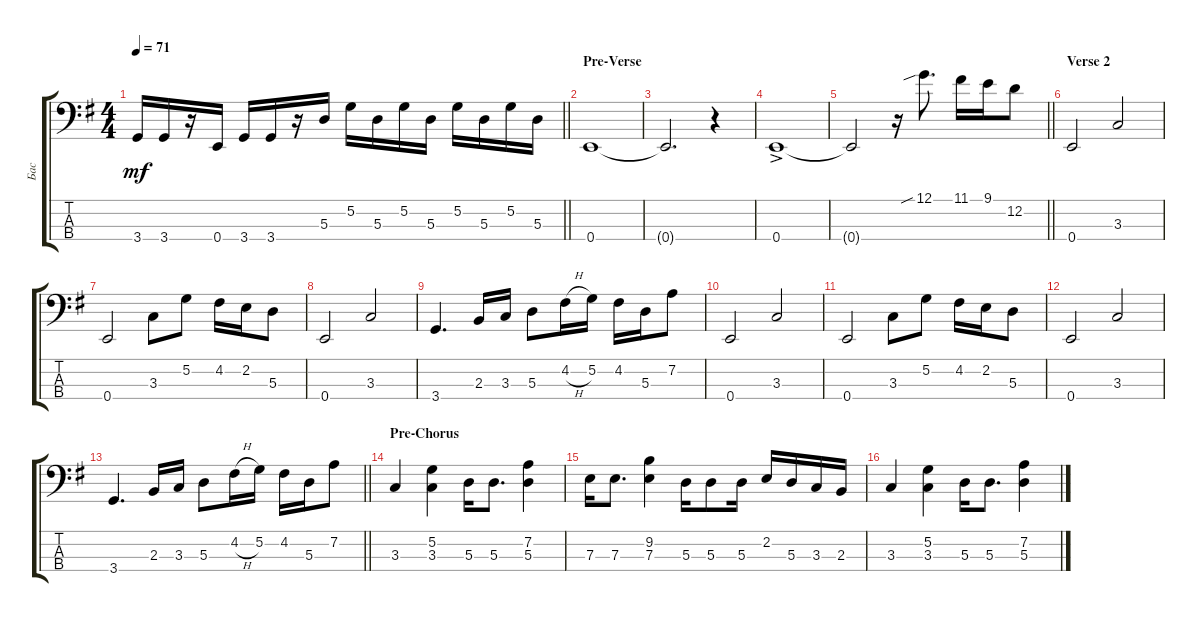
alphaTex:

\track ("Бас" "Бас") {instrument electricbassfinger}
\staff {score tabs}
\tuning (G2 D2 A1 E1) {hide}
\ts (4 4)
\tempo 71
\clef f4
\barLineRight lightlight
\ks eminor
3.4.16{dy mf} 3.4.16 r.16 0.4.16 3.4.16 3.4.16 r.16 5.3.16 5.2.16 5.3.16 5.2.16 5.3.16 5.2.16 5.3.16 5.2.16 5.3.16 |
\section ("" "Pre-Verse")
0.4.1 |
0.4{t}.2{d} r.4 |
0.4{ac}.1 |
\barLineRight lightlight
0.4{t}.2 r.16 12.1{sib}.8{d} 11.1.16 9.1.16 12.2.8 |
\section ("" "Verse 2")
0.4.2 3.3.2 |
0.4.2 3.3.8 5.2.8 4.2.16 2.2.16 5.3.8 |
0.4.2 3.3.2 |
3.4.4{d} 2.3.16 3.3.16 5.3.8 4.2{h}.16 5.2.16 4.2.16 5.3.16 7.2.8 |
0.4.2 3.3.2 |
0.4.2 3.3.8 5.2.8 4.2.16 2.2.16 5.3.8 |
0.4.2 3.3.2 |
\barLineRight lightlight
3.4.4{d} 2.3.16 3.3.16 5.3.8 4.2{h}.16 5.2.16 4.2.16 5.3.16 7.2.8 |
\section ("" "Pre-Chorus")
3.3.4 (5.2 3.3).4 5.3.16 5.3.8{d} (7.2 5.3).4 |
7.3.16 7.3.8{d} (9.2 7.3).4 5.3.16 5.3.8 5.3.16 2.2.16 5.3.16 3.3.16 2.3.16 |
3.3.4 (5.2 3.3).4 5.3.16 5.3.8{d} (7.2 5.3).4
